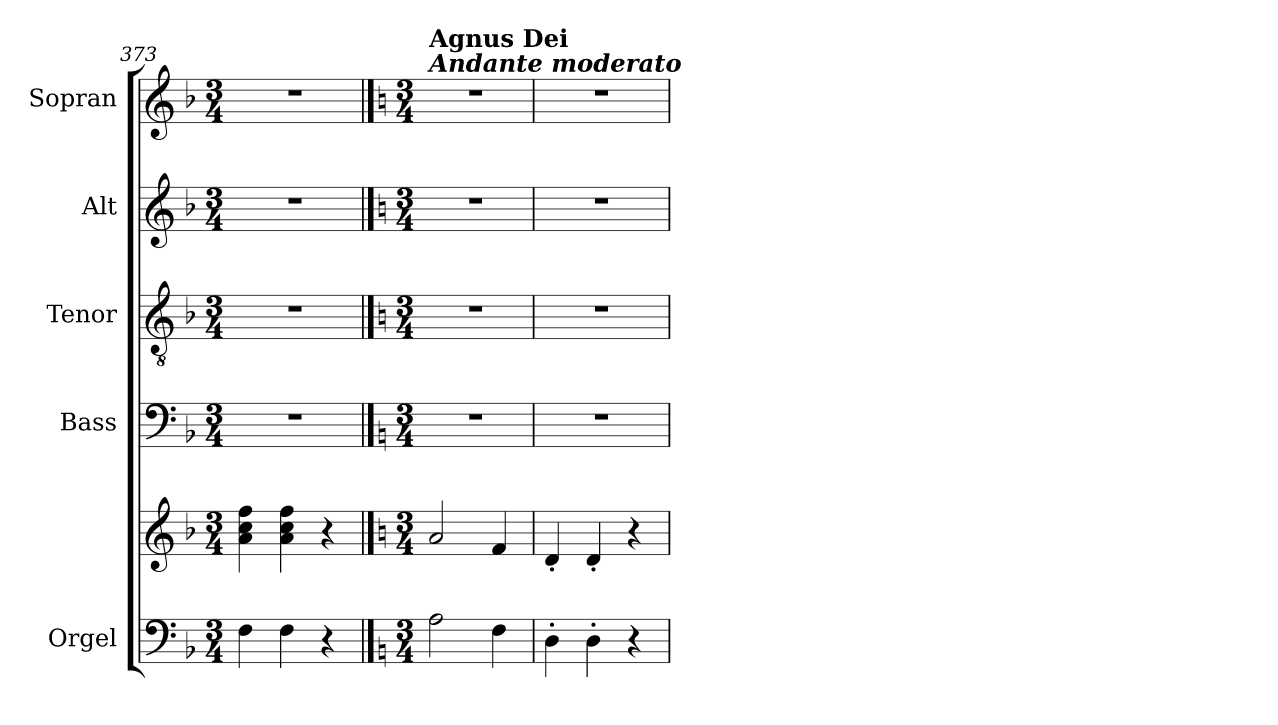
**kern	**kern	**kern	**kern	**kern	**kern
*part5	*part5	*part4	*part3	*part2	*part1
*staff6	*staff5	*staff4	*staff3	*staff2	*staff1
*I"Orgel	*	*I"Bass	*I"Tenor	*I"Alt	*I"Sopran
*I'Org.	*	*I'B.	*I'T.	*I'A.	*I'S.
*clefF4	*clefG2	*clefF4	*clefGv2	*clefG2	*clefG2
*k[b-]	*k[b-]	*k[b-]	*k[b-]	*k[b-]	*k[b-]
*F:	*F:	*F:	*F:	*F:	*F:
*M3/4	*M3/4	*M3/4	*M3/4	*M3/4	*M3/4
=373	=373	=373	=373	=373	=373
4F\	4a\ 4cc\ 4ff\	2.r	2.r	2.r	2.r
4F\	4a\ 4cc\ 4ff\	.	.	.	.
4r	4r	.	.	.	.
!!LO:PB:g=z
==374	==374	==374	==374	==374	==374
*k[]	*k[]	*k[]	*k[]	*k[]	*k[]
*C:	*C:	*C:	*C:	*C:	*C:
*M3/4	*M3/4	*M3/4	*M3/4	*M3/4	*M3/4
!	!	!	!	!	!LO:TX:a:Bi:t=Andante moderato
!	!	!	!	!	!LO:TX:a:B:t=Agnus Dei
2A\	2a/	2.r	2.r	2.r	2.r
4F\	4f/	.	.	.	.
=375	=375	=375	=375	=375	=375
4D'>\	4d'</	2.r	2.r	2.r	2.r
4D'>\	4d'</	.	.	.	.
4r	4r	.	.	.	.
=	=	=	=	=	=
*-	*-	*-	*-	*-	*-
